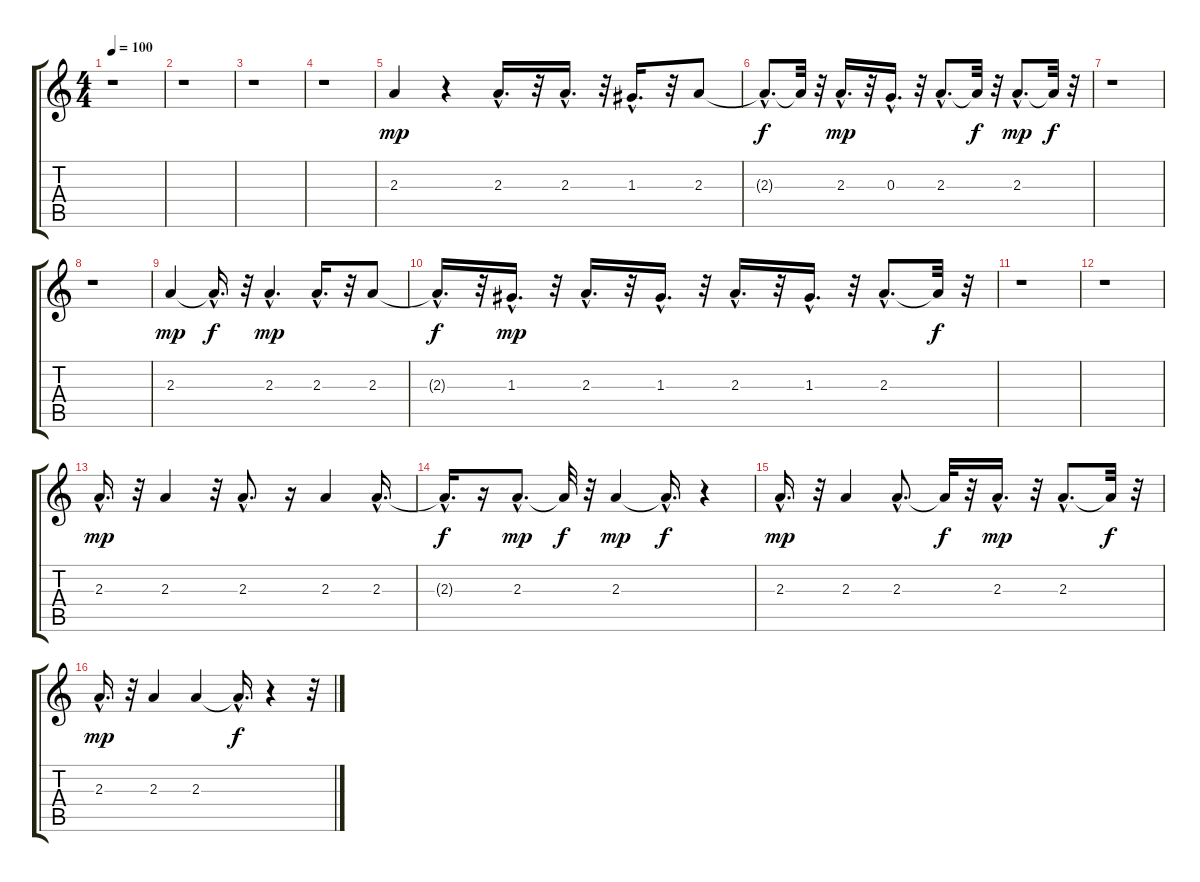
\track "" {instrument distortionguitar}
\staff {score tabs}
\tuning (E4 B3 G3 D3 A2 E2) {hide}
\ts (4 4)
\tempo 100
\clef g2
\ks c
r.1{dy mp} |
r.1 |
r.1 |
r.1 |
2.3.4 r.4 2.3{hac}.16{d} r.32 2.3{hac}.16{d} r.32 1.3{hac}.16{d} r.32 2.3.8 |
2.3{hac t}.8{d dy f} 2.3{t}.32 r.32 2.3{hac}.16{d dy mp} r.32 0.3{hac}.16{d} r.32 2.3{hac}.8{d} 2.3{t}.32{dy f} r.32 2.3{hac}.8{d dy mp} 2.3{t}.32{dy f} r.32 |
r.1 |
r.1 |
2.3.4{dy mp} 2.3{hac t}.16{d dy f} r.32 2.3{hac}.4{d dy mp} 2.3{hac}.16{d} r.32 2.3.8 |
2.3{hac t}.16{d dy f} r.32 1.3{hac}.16{d dy mp} r.32 2.3{hac}.16{d} r.32 1.3{hac}.16{d} r.32 2.3{hac}.16{d} r.32 1.3{hac}.16{d} r.32 2.3{hac}.8{d} 2.3{t}.32{dy f} r.32 |
r.1 |
r.1 |
2.3{hac}.16{d dy mp} r.32 2.3.4 r.32 2.3{hac}.8{d} r.16 2.3.4 2.3{hac}.16{d} |
2.3{hac t}.16{d dy f} r.16 2.3{hac}.8{d dy mp} 2.3{t}.32{dy f} r.32 2.3.4{dy mp} 2.3{hac t}.16{d dy f} r.4 |
2.3{hac}.16{d dy mp} r.32 2.3.4 2.3{hac}.8{d} 2.3{t}.32{dy f} r.32 2.3{hac}.16{d dy mp} r.32 2.3{hac}.8{d} 2.3{t}.32{dy f} r.32 |
2.3{hac}.16{d dy mp} r.32 2.3.4 2.3.4 2.3{hac t}.16{d dy f} r.4 r.32
